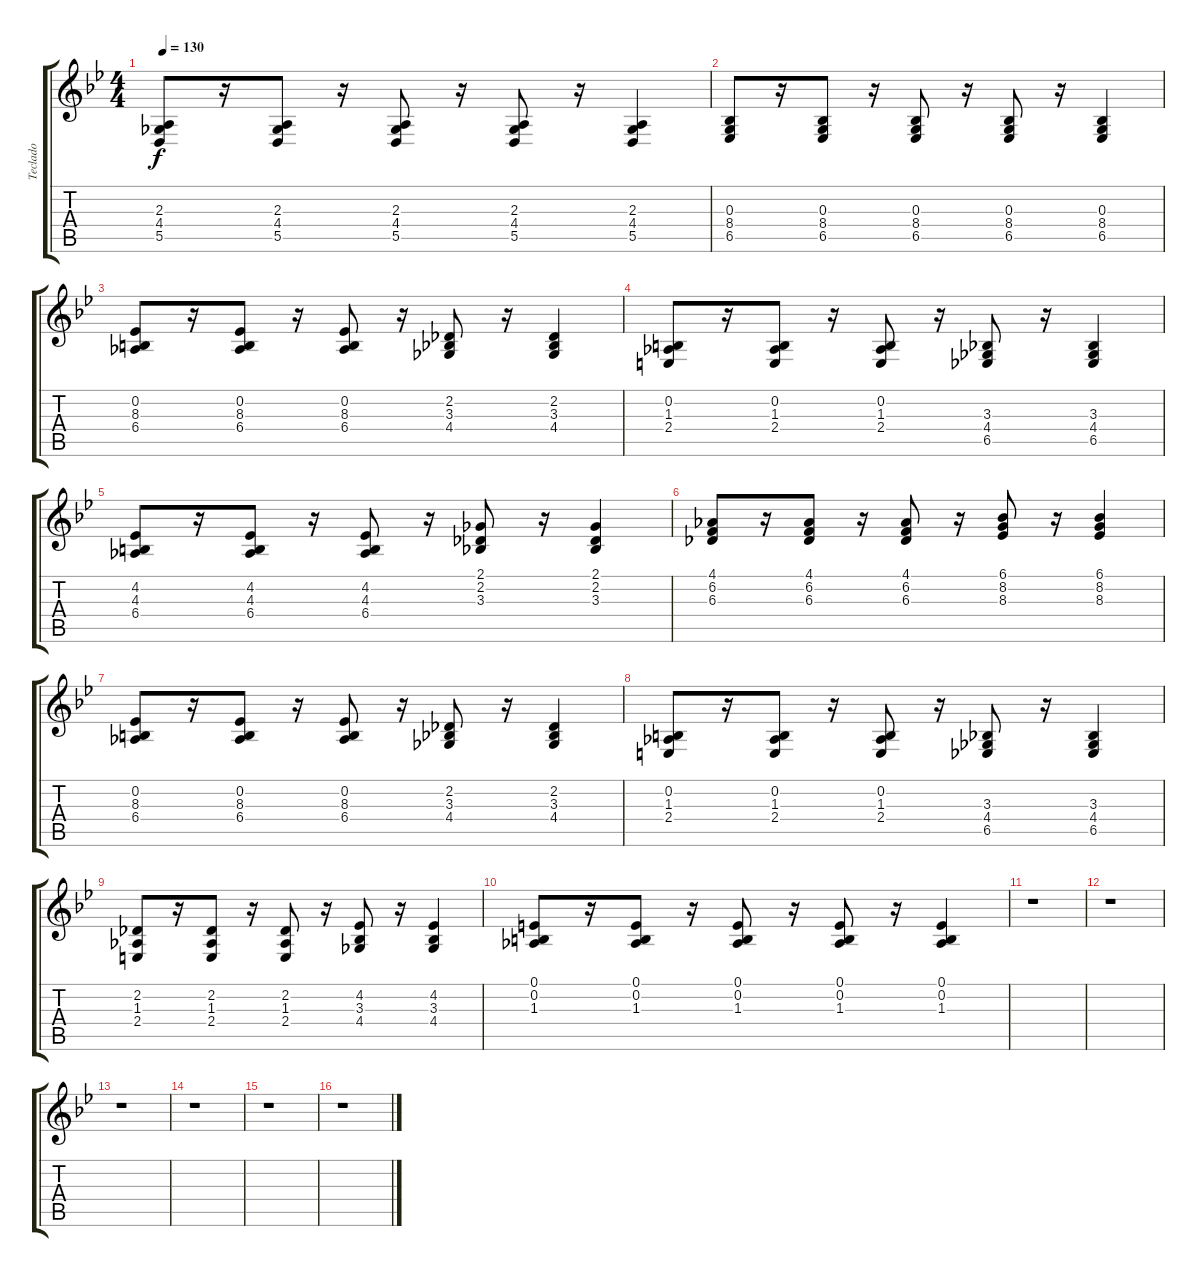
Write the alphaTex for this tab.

\track ("Teclado" "Teclado") {instrument electricpiano1}
\staff {score tabs}
\tuning (E4 B3 G3 D3 A2 E2) {hide}
\ts (4 4)
\tempo 130
\clef g2
\ks gminor
(2.3 4.4 5.5).8{dy f} r.16 (2.3 4.4 5.5).8 r.16 (2.3 4.4 5.5).8 r.16 (2.3 4.4 5.5).8 r.16 (2.3 4.4 5.5).4 |
(0.3 8.4 6.5).8 r.16 (0.3 8.4 6.5).8 r.16 (0.3 8.4 6.5).8 r.16 (0.3 8.4 6.5).8 r.16 (0.3 8.4 6.5).4 |
(0.2 8.3 6.4).8 r.16 (0.2 8.3 6.4).8 r.16 (0.2 8.3 6.4).8 r.16 (2.2 3.3 4.4).8 r.16 (2.2 3.3 4.4).4 |
(0.2 1.3 2.4).8 r.16 (0.2 1.3 2.4).8 r.16 (0.2 1.3 2.4).8 r.16 (3.3 4.4 6.5).8 r.16 (3.3 4.4 6.5).4 |
(4.2 4.3 6.4).8 r.16 (4.2 4.3 6.4).8 r.16 (4.2 4.3 6.4).8 r.16 (2.1 2.2 3.3).8 r.16 (2.1 2.2 3.3).4 |
(4.1 6.2 6.3).8 r.16 (4.1 6.2 6.3).8 r.16 (4.1 6.2 6.3).8 r.16 (6.1 8.2 8.3).8 r.16 (6.1 8.2 8.3).4 |
(0.2 8.3 6.4).8 r.16 (0.2 8.3 6.4).8 r.16 (0.2 8.3 6.4).8 r.16 (2.2 3.3 4.4).8 r.16 (2.2 3.3 4.4).4 |
(0.2 1.3 2.4).8 r.16 (0.2 1.3 2.4).8 r.16 (0.2 1.3 2.4).8 r.16 (3.3 4.4 6.5).8 r.16 (3.3 4.4 6.5).4 |
(2.2 1.3 2.4).8 r.16 (2.2 1.3 2.4).8 r.16 (2.2 1.3 2.4).8 r.16 (4.2 3.3 4.4).8 r.16 (4.2 3.3 4.4).4 |
(0.1 0.2 1.3).8 r.16 (0.1 0.2 1.3).8 r.16 (0.1 0.2 1.3).8 r.16 (0.1 0.2 1.3).8 r.16 (0.1 0.2 1.3).4 |
r.1 |
r.1 |
r.1 |
r.1 |
r.1 |
r.1
